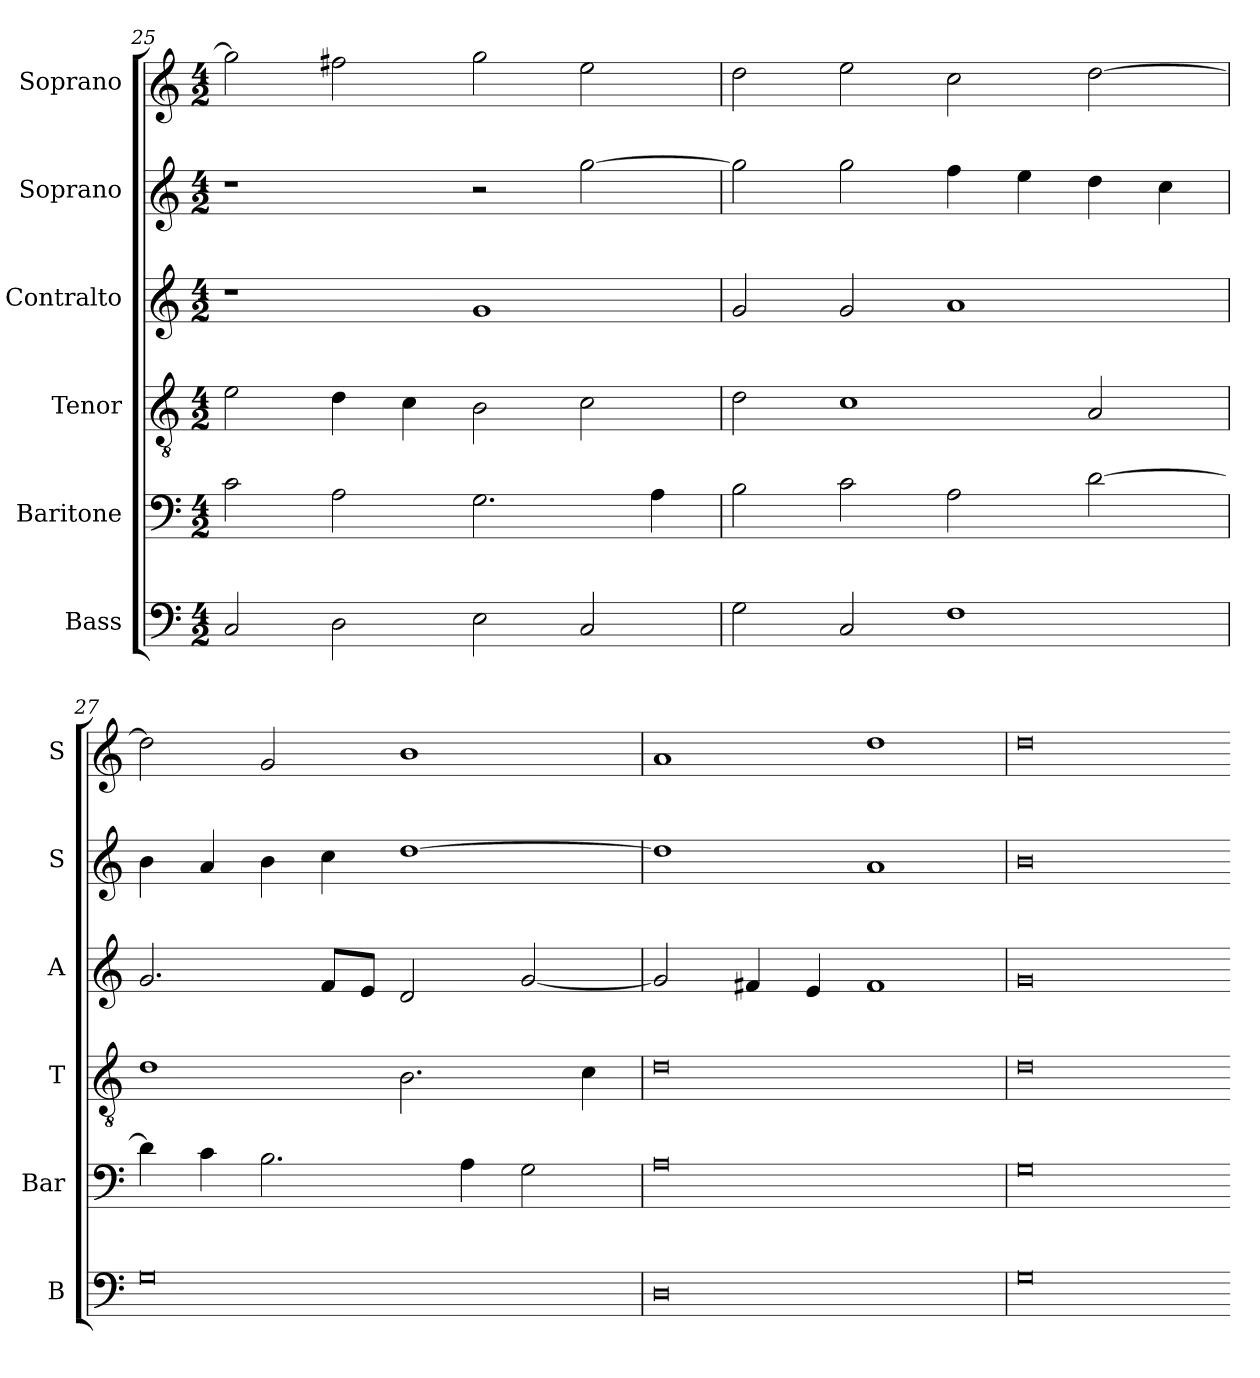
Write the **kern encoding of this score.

**kern	**kern	**kern	**kern	**kern	**kern
*part6	*part5	*part4	*part3	*part2	*part1
*staff6	*staff5	*staff4	*staff3	*staff2	*staff1
*I"Bass	*I"Baritone	*I"Tenor	*I"Contralto	*I"Soprano	*I"Soprano
*I'B	*I'Bar	*I'T	*I'A	*I'S	*I'S
*clefF4	*clefF4	*clefGv2	*clefG2	*clefG2	*clefG2
*k[]	*k[]	*k[]	*k[]	*k[]	*k[]
*G:mix	*G:mix	*G:mix	*G:mix	*G:mix	*G:mix
*M4/2	*M4/2	*M4/2	*M4/2	*M4/2	*M4/2
=25	=25	=25	=25	=25	=25
2C	2c	2e	1r	1r	2gg]
2D	2A	4d	.	.	2ff#X
.	.	4c	.	.	.
2E	2.G	2B	1g	2r	2gg
2C	.	2c	.	[2gg	2ee
.	4A	.	.	.	.
=26	=26	=26	=26	=26	=26
2G	2B	2d	2g	2gg]	2dd
2C	2c	1c	2g	2gg	2ee
1F	2A	.	1a	4ff	2cc
.	.	.	.	4ee	.
.	[2d	2A	.	4dd	[2dd
.	.	.	.	4cc	.
=27	=27	=27	=27	=27	=27
0G	4d]	1d	2.g	4b	2dd]
.	4c	.	.	4a	.
.	2.B	.	.	4b	2g
.	.	.	8f/L	4cc	.
.	.	.	8e/J	.	.
.	.	2.B	2d	[1dd	1b
.	4A	.	.	.	.
.	2G	.	[2g	.	.
.	.	4c	.	.	.
=28	=28	=28	=28	=28	=28
0D	0A	0d	2g]	1dd]	1a
.	.	.	4f#X	.	.
.	.	.	4e	.	.
.	.	.	1f#	1a	1dd
=29	=29	=29	=29	=29	=29
0G	0G	0d	0g	0b	0dd
=-	=-	=-	=-	=-	=-
*-	*-	*-	*-	*-	*-
